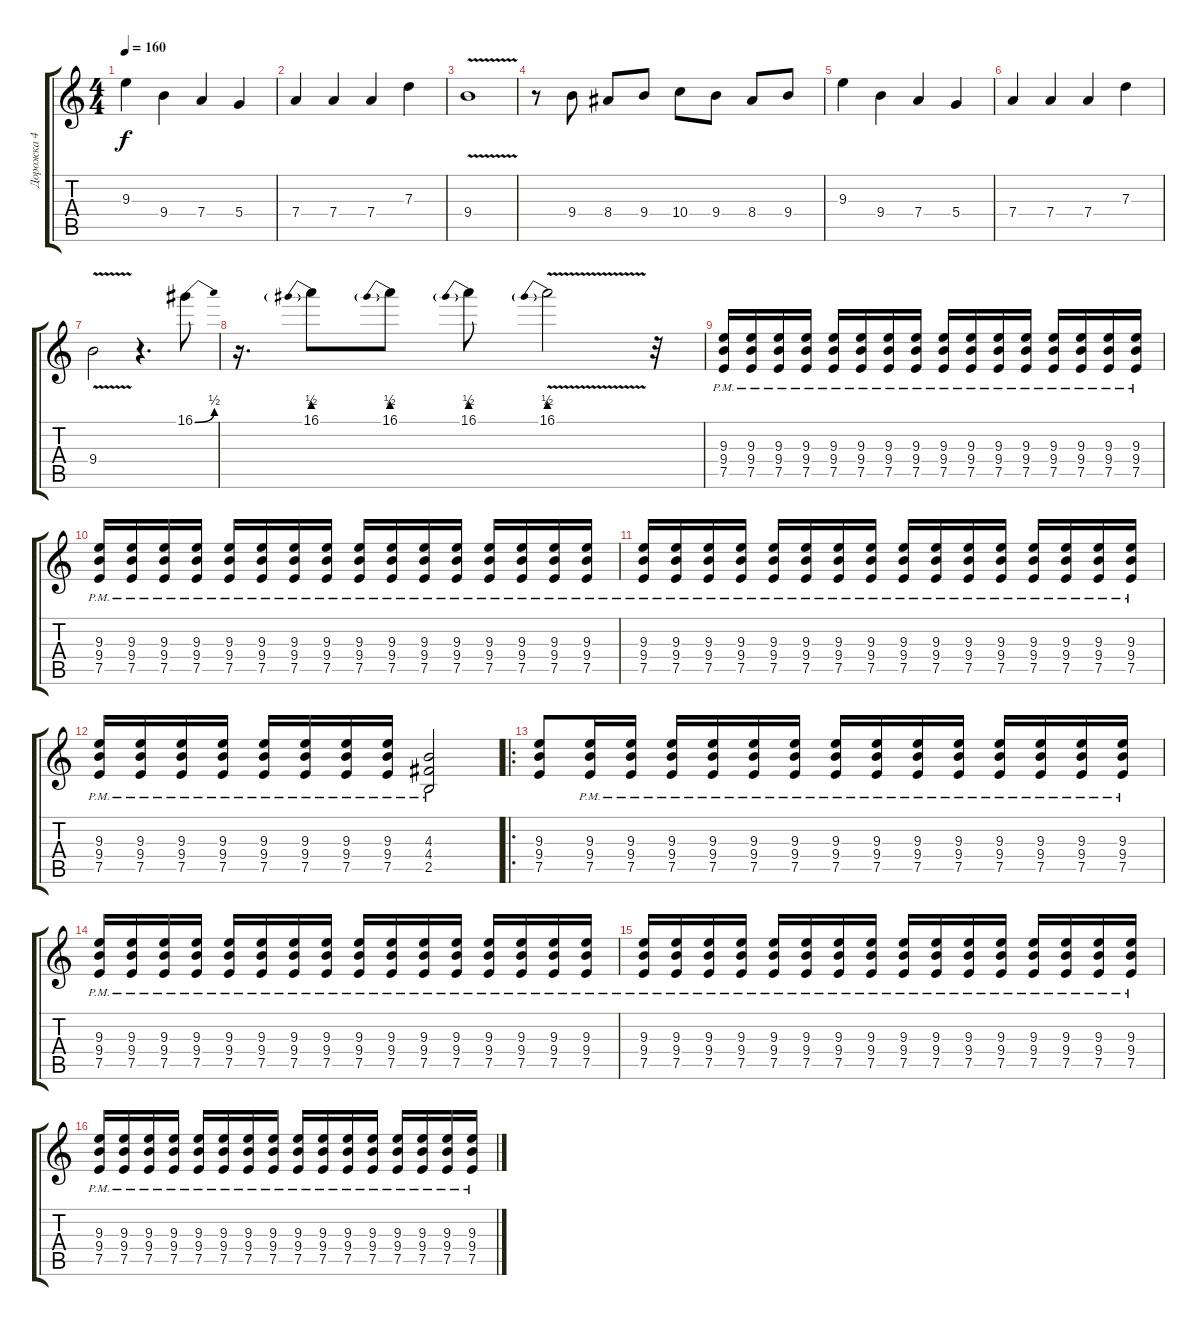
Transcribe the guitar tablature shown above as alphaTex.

\track ("Дорожка 4" "Дорожка 4") {instrument overdrivenguitar}
\staff {score tabs}
\tuning (E4 B3 G3 D3 A2 E2) {hide}
\ts (4 4)
\tempo 160
\clef g2
\ks c
9.3.4{dy f} 9.4.4 7.4.4 5.4.4 |
7.4.4 7.4.4 7.4.4 7.3.4 |
9.4{v}.1 |
r.8 9.4.8 8.4.8 9.4.8 10.4.8 9.4.8 8.4.8 9.4.8 |
9.3.4 9.4.4 7.4.4 5.4.4 |
7.4.4 7.4.4 7.4.4 7.3.4 |
9.4{v}.2 r.4{d} 16.1{be (bend 0 0 60 2)}.8 |
r.16{d} 16.1{be (prebend 0 2 60 2)}.8 16.1{be (prebend 0 2 60 2)}.8 16.1{be (prebend 0 2 60 2)}.8 16.1{be (prebend 0 2 60 2) v}.2 r.32 |
(9.3{pm} 9.4{pm} 7.5{pm}).16 (9.3{pm} 9.4{pm} 7.5{pm}).16 (9.3{pm} 9.4{pm} 7.5{pm}).16 (9.3{pm} 9.4{pm} 7.5{pm}).16 (9.3{pm} 9.4{pm} 7.5{pm}).16 (9.3{pm} 9.4{pm} 7.5{pm}).16 (9.3{pm} 9.4{pm} 7.5{pm}).16 (9.3{pm} 9.4{pm} 7.5{pm}).16 (9.3{pm} 9.4{pm} 7.5{pm}).16 (9.3{pm} 9.4{pm} 7.5{pm}).16 (9.3{pm} 9.4{pm} 7.5{pm}).16 (9.3{pm} 9.4{pm} 7.5{pm}).16 (9.3{pm} 9.4{pm} 7.5{pm}).16 (9.3{pm} 9.4{pm} 7.5{pm}).16 (9.3{pm} 9.4{pm} 7.5{pm}).16 (9.3{pm} 9.4{pm} 7.5{pm}).16 |
(9.3{pm} 9.4{pm} 7.5{pm}).16 (9.3{pm} 9.4{pm} 7.5{pm}).16 (9.3{pm} 9.4{pm} 7.5{pm}).16 (9.3{pm} 9.4{pm} 7.5{pm}).16 (9.3{pm} 9.4{pm} 7.5{pm}).16 (9.3{pm} 9.4{pm} 7.5{pm}).16 (9.3{pm} 9.4{pm} 7.5{pm}).16 (9.3{pm} 9.4{pm} 7.5{pm}).16 (9.3{pm} 9.4{pm} 7.5{pm}).16 (9.3{pm} 9.4{pm} 7.5{pm}).16 (9.3{pm} 9.4{pm} 7.5{pm}).16 (9.3{pm} 9.4{pm} 7.5{pm}).16 (9.3{pm} 9.4{pm} 7.5{pm}).16 (9.3{pm} 9.4{pm} 7.5{pm}).16 (9.3{pm} 9.4{pm} 7.5{pm}).16 (9.3{pm} 9.4{pm} 7.5{pm}).16 |
(9.3{pm} 9.4{pm} 7.5{pm}).16 (9.3{pm} 9.4{pm} 7.5{pm}).16 (9.3{pm} 9.4{pm} 7.5{pm}).16 (9.3{pm} 9.4{pm} 7.5{pm}).16 (9.3{pm} 9.4{pm} 7.5{pm}).16 (9.3{pm} 9.4{pm} 7.5{pm}).16 (9.3{pm} 9.4{pm} 7.5{pm}).16 (9.3{pm} 9.4{pm} 7.5{pm}).16 (9.3{pm} 9.4{pm} 7.5{pm}).16 (9.3{pm} 9.4{pm} 7.5{pm}).16 (9.3{pm} 9.4{pm} 7.5{pm}).16 (9.3{pm} 9.4{pm} 7.5{pm}).16 (9.3{pm} 9.4{pm} 7.5{pm}).16 (9.3{pm} 9.4{pm} 7.5{pm}).16 (9.3{pm} 9.4{pm} 7.5{pm}).16 (9.3{pm} 9.4{pm} 7.5{pm}).16 |
(9.3{pm} 9.4{pm} 7.5{pm}).16 (9.3{pm} 9.4{pm} 7.5{pm}).16 (9.3{pm} 9.4{pm} 7.5{pm}).16 (9.3{pm} 9.4{pm} 7.5{pm}).16 (9.3{pm} 9.4{pm} 7.5{pm}).16 (9.3{pm} 9.4{pm} 7.5{pm}).16 (9.3{pm} 9.4{pm} 7.5{pm}).16 (9.3{pm} 9.4{pm} 7.5{pm}).16 (4.3{pm} 4.4{pm} 2.5{pm}).2 |
\ro
(9.3 9.4 7.5).8 (9.3{pm} 9.4{pm} 7.5{pm}).16 (9.3{pm} 9.4{pm} 7.5{pm}).16 (9.3{pm} 9.4{pm} 7.5{pm}).16 (9.3{pm} 9.4{pm} 7.5{pm}).16 (9.3{pm} 9.4{pm} 7.5{pm}).16 (9.3{pm} 9.4{pm} 7.5{pm}).16 (9.3{pm} 9.4{pm} 7.5{pm}).16 (9.3{pm} 9.4{pm} 7.5{pm}).16 (9.3{pm} 9.4{pm} 7.5{pm}).16 (9.3{pm} 9.4{pm} 7.5{pm}).16 (9.3{pm} 9.4{pm} 7.5{pm}).16 (9.3{pm} 9.4{pm} 7.5{pm}).16 (9.3{pm} 9.4{pm} 7.5{pm}).16 (9.3{pm} 9.4{pm} 7.5{pm}).16 |
(9.3{pm} 9.4{pm} 7.5{pm}).16 (9.3{pm} 9.4{pm} 7.5{pm}).16 (9.3{pm} 9.4{pm} 7.5{pm}).16 (9.3{pm} 9.4{pm} 7.5{pm}).16 (9.3{pm} 9.4{pm} 7.5{pm}).16 (9.3{pm} 9.4{pm} 7.5{pm}).16 (9.3{pm} 9.4{pm} 7.5{pm}).16 (9.3{pm} 9.4{pm} 7.5{pm}).16 (9.3{pm} 9.4{pm} 7.5{pm}).16 (9.3{pm} 9.4{pm} 7.5{pm}).16 (9.3{pm} 9.4{pm} 7.5{pm}).16 (9.3{pm} 9.4{pm} 7.5{pm}).16 (9.3{pm} 9.4{pm} 7.5{pm}).16 (9.3{pm} 9.4{pm} 7.5{pm}).16 (9.3{pm} 9.4{pm} 7.5{pm}).16 (9.3{pm} 9.4{pm} 7.5{pm}).16 |
(9.3{pm} 9.4{pm} 7.5{pm}).16 (9.3{pm} 9.4{pm} 7.5{pm}).16 (9.3{pm} 9.4{pm} 7.5{pm}).16 (9.3{pm} 9.4{pm} 7.5{pm}).16 (9.3{pm} 9.4{pm} 7.5{pm}).16 (9.3{pm} 9.4{pm} 7.5{pm}).16 (9.3{pm} 9.4{pm} 7.5{pm}).16 (9.3{pm} 9.4{pm} 7.5{pm}).16 (9.3{pm} 9.4{pm} 7.5{pm}).16 (9.3{pm} 9.4{pm} 7.5{pm}).16 (9.3{pm} 9.4{pm} 7.5{pm}).16 (9.3{pm} 9.4{pm} 7.5{pm}).16 (9.3{pm} 9.4{pm} 7.5{pm}).16 (9.3{pm} 9.4{pm} 7.5{pm}).16 (9.3{pm} 9.4{pm} 7.5{pm}).16 (9.3{pm} 9.4{pm} 7.5{pm}).16 |
(9.3{pm} 9.4{pm} 7.5{pm}).16 (9.3{pm} 9.4{pm} 7.5{pm}).16 (9.3{pm} 9.4{pm} 7.5{pm}).16 (9.3{pm} 9.4{pm} 7.5{pm}).16 (9.3{pm} 9.4{pm} 7.5{pm}).16 (9.3{pm} 9.4{pm} 7.5{pm}).16 (9.3{pm} 9.4{pm} 7.5{pm}).16 (9.3{pm} 9.4{pm} 7.5{pm}).16 (9.3{pm} 9.4{pm} 7.5{pm}).16 (9.3{pm} 9.4{pm} 7.5{pm}).16 (9.3{pm} 9.4{pm} 7.5{pm}).16 (9.3{pm} 9.4{pm} 7.5{pm}).16 (9.3{pm} 9.4{pm} 7.5{pm}).16 (9.3{pm} 9.4{pm} 7.5{pm}).16 (9.3{pm} 9.4{pm} 7.5{pm}).16 (9.3{pm} 9.4{pm} 7.5{pm}).16
